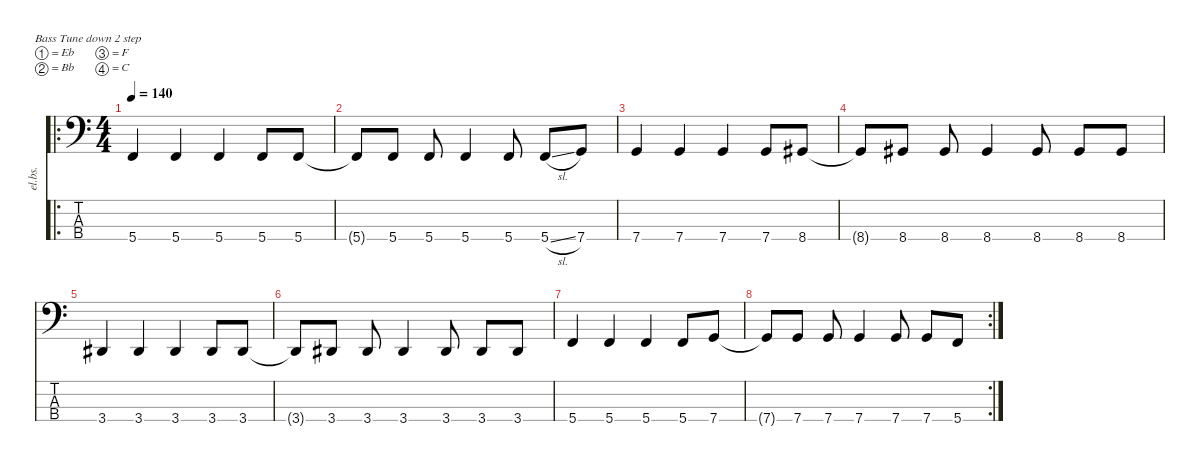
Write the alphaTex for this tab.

\defaultSystemsLayout 4
\hideDynamics
\bracketExtendMode nobrackets
\otherSystemsTrackNameOrientation horizontal
\track ("Electric Bass" "el.bs.") {instrument electricbassfinger}
\staff {score tabs}
\tuning (Eb2 Bb1 F1 C1)
\ro
\ts (4 4)
\tempo 140
\clef f4
\ks c
5.4.4{dy mf instrument electricbassfinger beam Up} 5.4.4{beam Up} 5.4.4{beam Up} 5.4.8{beam Up} 5.4.8{beam Up} |
5.4{t}.8{beam Up} 5.4.8{beam Up} 5.4.8{beam Up} 5.4.4{beam Up} 5.4.8{beam Up} 5.4{sl}.8{beam Up} 7.4.8{beam Up} |
7.4.4{beam Up} 7.4.4{beam Up} 7.4.4{beam Up} 7.4.8{beam Up} 8.4{acc #}.8{beam Up} |
8.4{t acc #}.8{beam Up} 8.4{acc #}.8{beam Up} 8.4{acc #}.8{beam Up} 8.4{acc #}.4{beam Up} 8.4{acc #}.8{beam Up} 8.4{acc #}.8{beam Up} 8.4{acc #}.8{beam Up} |
3.4{acc #}.4{beam Up} 3.4{acc #}.4{beam Up} 3.4{acc #}.4{beam Up} 3.4{acc #}.8{beam Up} 3.4{acc #}.8{beam Up} |
3.4{t acc #}.8{beam Up} 3.4{acc #}.8{beam Up} 3.4{acc #}.8{beam Up} 3.4{acc #}.4{beam Up} 3.4{acc #}.8{beam Up} 3.4{acc #}.8{beam Up} 3.4{acc #}.8{beam Up} |
5.4.4{beam Up} 5.4.4{beam Up} 5.4.4{beam Up} 5.4.8{beam Up} 7.4.8{beam Up} |
\rc 2
7.4{t}.8{beam Up} 7.4.8{beam Up} 7.4.8{beam Up} 7.4.4{beam Up} 7.4.8{beam Up} 7.4.8{beam Up} 5.4.8{beam Up}
